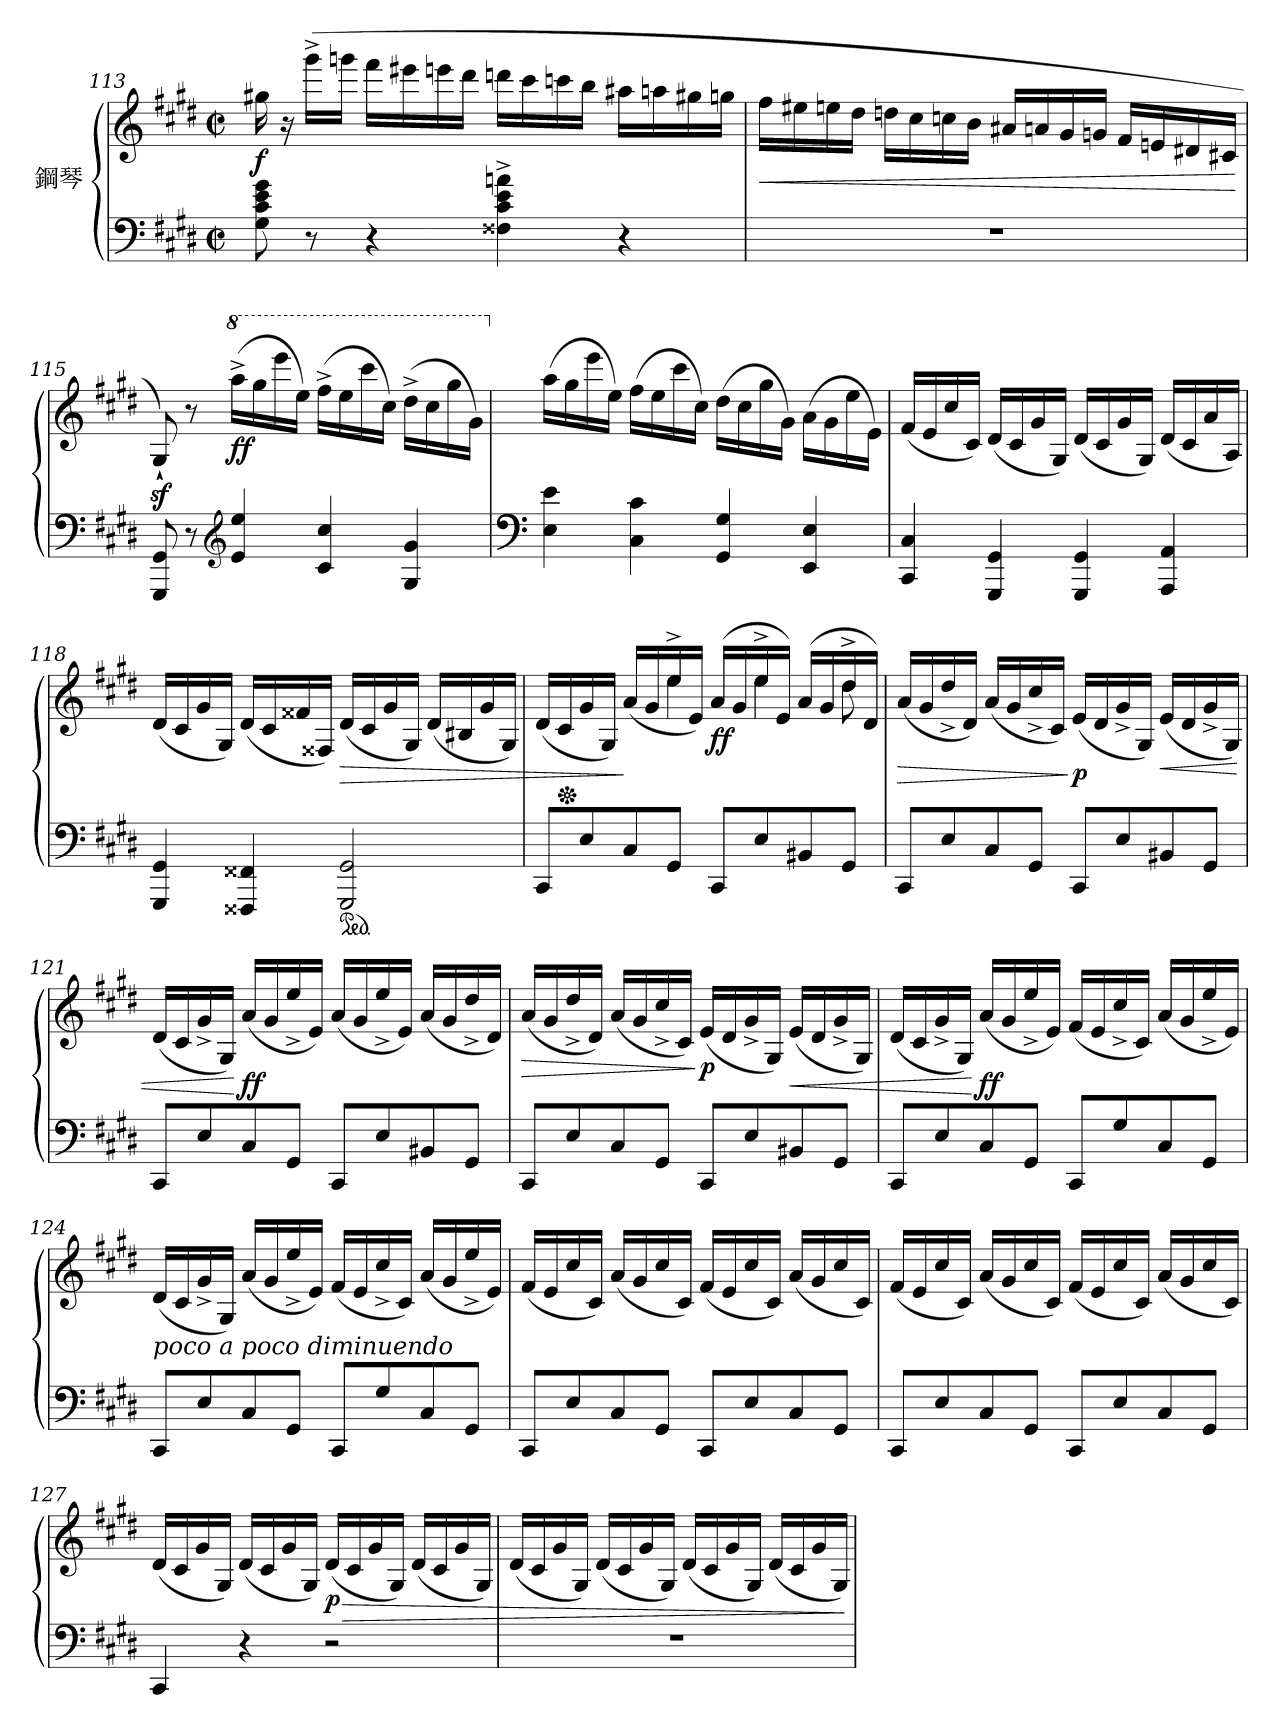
**kern	**kern	**dynam
*part1	*part1	*part1
*staff2	*staff1	*staff1/2
*I"鋼琴	*	*
*clefF4	*clefG2	*
*k[f#c#g#d#]	*k[f#c#g#d#]	*
*M2/2	*M2/2	*
*met(c|)	*met(c|)	*
=113	=113	=113
!	!	!LO:DY:a=2
8G#\ 8c#\ 8e\ 8g#\	16gg#X\	f
.	16r	.
8r	(>16ggg#^\LL	.
.	16gggn\JJ	.
4r	16fff#\LL	.
.	16eee#X\	.
.	16eeen\	.
.	16ddd#\JJ	.
4F##X\^ 4c#\^ 4e\^ 4an\^	16dddn\LL	.
.	16ccc#\	.
.	16cccn\	.
.	16bb\JJ	.
4r	16aa#X\LL	.
.	16aan\	.
.	16gg#X\	.
.	16ggn\JJ	.
=114	=114	=114
!	!	!LO:HP:b
1r	16ff#\LL	<
.	16ee#X\	.
.	16een\	.
.	16dd#\JJ	.
.	16ddn\LL	.
.	16cc#\	.
.	16ccn\	.
.	16b\JJ	.
.	16a#X/LL	.
.	16an/	.
.	16g#/	.
.	16gn/JJ	.
.	16f#/LL	.
.	16en/	.
.	16d#X/	.
.	16c#X/JJ	.
.	.	[
!!LO:PB:g=z
=115	=115	=115
8GGG#/ 8GG#/	8G#z<`/)	.
8r	8r	.
*clefG2	*	*
*	*8va	*
!	!	!LO:DY:b
4e/ 4ee/	(>16aaa^\LL	ff
.	16ggg#\	.
.	16eeee\	.
.	16eee\JJ)	.
4c#/ 4cc#/	(>16fff#^\LL	.
.	16eee\	.
.	16cccc#\	.
.	16ccc#\JJ)	.
4G#/ 4g#/	(>16ddd#^\LL	.
.	16ccc#\	.
.	16ggg#\	.
.	16gg#\JJ)	.
=116	=116	=116
*clefF4	*	*
*	*X8va	*
4E\ 4e\	(>16aa\LL	.
.	16gg#\	.
.	16eee\	.
.	16ee\JJ)	.
4C#\ 4c#\	(>16ff#\LL	.
.	16ee\	.
.	16ccc#\	.
.	16cc#\JJ)	.
4GG#/ 4G#/	(>16dd#\LL	.
.	16cc#\	.
.	16gg#\	.
.	16g#\JJ)	.
4EE/ 4E/	(>16a\LL	.
.	16g#\	.
.	16ee\	.
.	16e\JJ)	.
=117	=117	=117
4CC#/ 4C#/	(<16f#/LL	.
.	16e/	.
.	16cc#/	.
.	16c#/JJ)	.
4GGG#/ 4GG#/	(<16d#/LL	.
.	16c#/	.
.	16g#/	.
.	16G#/JJ)	.
4GGG#/ 4GG#/	(<16d#/LL	.
.	16c#/	.
.	16g#/	.
.	16G#/JJ)	.
4AAA/ 4AA/	(<16d#/LL	.
.	16c#/	.
.	16a/	.
.	16A/JJ)	.
!!LO:LB:g=z
=118	=118	=118
4GGG#/ 4GG#/	(<16d#/LL	.
.	16c#/	.
.	16g#/	.
.	16G#/JJ)	.
4FFF##X/ 4FF##X/	(<16d#/LL	.
.	16c#/	.
.	16f##X/	.
.	16F##X/JJ)	.
*ped	*	*
!	!	!LO:HP:b
2GGG#/ 2GG#/	(<16d#/LL	>
.	16c#/	.
.	16g#/	.
.	16G#/JJ)	.
.	(<16d#/LL	.
.	16B#X/	.
.	16g#/	.
.	16G#/JJ)	.
=119	=119	=119
*	*^	*
8CC#/L	(<16d#/LL	4.ryy	.
*	*Xped	*	*
.	16c#/	.	.
8E/	16g#/	.	.
.	16G#/JJ)	.	.
8C#/	(<16a/LL	.	]
.	16g#/	.	.
8GG#/J	16ee^/	4ee\	.
.	16e/JJ)	.	.
!	!	!	!LO:DY:b
8CC#/L	(<16a/LL	.	ff
.	16g#/	.	.
8E/	16ee^/	4ee\	.
.	16e/JJ)	.	.
8BB#X/	(<16a/LL	.	.
.	16g#/	.	.
8GG#/J	16dd#^/	8dd#\	.
.	16d#/JJ)	.	.
*	*v	*v	*
=120	=120	=120
!	!	!LO:HP:b
8CC#/L	(<16a/LL	>
.	16g#/	.
8E/	16dd#^/	.
.	16d#/JJ)	.
8C#/	(<16a/LL	.
.	16g#/	.
8GG#/J	16cc#^/	.
.	16c#/JJ)	.
!	!	!LO:DY:n=1:b
8CC#/L	(<16e/LL	] p
.	16d#/	.
8E/	16g#^/	.
.	16G#/JJ)	.
!	!	!LO:HP:b
8BB#X/	(<16e/LL	<
.	16d#/	.
8GG#/J	16g#^/	.
.	16G#/JJ)	.
!!LO:LB:g=z
=121	=121	=121
8CC#/L	(<16d#/LL	.
.	16c#/	.
8E/	16g#^/	.
.	16G#/JJ)	.
!	!	!LO:DY:n=1:b
8C#/	(<16a/LL	[ ff
.	16g#/	.
8GG#/J	16ee^/	.
.	16e/JJ)	.
8CC#/L	(<16a/LL	.
.	16g#/	.
8E/	16ee^/	.
.	16e/JJ)	.
8BB#X/	(<16a/LL	.
.	16g#/	.
8GG#/J	16dd#^/	.
.	16d#/JJ)	.
=122	=122	=122
!	!	!LO:HP:b
8CC#/L	(<16a/LL	>
.	16g#/	.
8E/	16dd#^/	.
.	16d#/JJ)	.
8C#/	(<16a/LL	.
.	16g#/	.
8GG#/J	16cc#^/	.
.	16c#/JJ)	.
!	!	!LO:DY:n=1:b
8CC#/L	(<16e/LL	] p
.	16d#/	.
8E/	16g#^/	.
.	16G#/JJ)	.
!	!	!LO:HP:b
8BB#X/	(<16e/LL	<
.	16d#/	.
8GG#/J	16g#^/	.
.	16G#/JJ)	.
=123	=123	=123
8CC#/L	(<16d#/LL	.
.	16c#/	.
8E/	16g#^/	.
.	16G#/JJ)	.
!	!	!LO:DY:n=1:b
8C#/	(<16a/LL	[ ff
.	16g#/	.
8GG#/J	16ee^/	.
.	16e/JJ)	.
8CC#/L	(<16f#/LL	.
.	16e/	.
8G#/	16cc#^/	.
.	16c#/JJ)	.
8C#/	(<16a/LL	.
.	16g#/	.
8GG#/J	16ee^/	.
.	16e/JJ)	.
!!LO:LB:g=z
=124	=124	=124
!	!LO:TX:b:i:t=poco a poco diminuendo	!
8CC#/L	(<16d#/LL	.
.	16c#/	.
8E/	16g#^/	.
.	16G#/JJ)	.
8C#/	(<16a/LL	.
.	16g#/	.
8GG#/J	16ee^/	.
.	16e/JJ)	.
8CC#/L	(<16f#/LL	.
.	16e/	.
8G#/	16cc#^/	.
.	16c#/JJ)	.
8C#/	(<16a/LL	.
.	16g#/	.
8GG#/J	16ee^/	.
.	16e/JJ)	.
=125	=125	=125
8CC#/L	(<16f#/LL	.
.	16e/	.
8E/	16cc#/	.
.	16c#/JJ)	.
8C#/	(<16a/LL	.
.	16g#/	.
8GG#/J	16cc#/	.
.	16c#/JJ)	.
8CC#/L	(<16f#/LL	.
.	16e/	.
8E/	16cc#/	.
.	16c#/JJ)	.
8C#/	(<16a/LL	.
.	16g#/	.
8GG#/J	16cc#/	.
.	16c#/JJ)	.
=126	=126	=126
8CC#/L	(<16f#/LL	.
.	16e/	.
8E/	16cc#/	.
.	16c#/JJ)	.
8C#/	(<16a/LL	.
.	16g#/	.
8GG#/J	16cc#/	.
.	16c#/JJ)	.
8CC#/L	(<16f#/LL	.
.	16e/	.
8E/	16cc#/	.
.	16c#/JJ)	.
8C#/	(<16a/LL	.
.	16g#/	.
8GG#/J	16cc#/	.
.	16c#/JJ)	.
!!LO:LB:g=z
=127	=127	=127
4CC#/	(<16d#/LL	.
.	16c#/	.
.	16g#/	.
.	16G#/JJ)	.
4r	(<16d#/LL	.
.	16c#/	.
.	16g#/	.
.	16G#/JJ)	.
!	!	!LO:HP:b
!	!	!LO:DY:n=1:b
2r	(<16d#/LL	> p
.	16c#/	.
.	16g#/	.
.	16G#/JJ)	.
.	(<16d#/LL	.
.	16c#/	.
.	16g#/	.
.	16G#/JJ)	.
=128	=128	=128
1r	(<16d#/LL	.
.	16c#/	.
.	16g#/	.
.	16G#/JJ)	.
.	(<16d#/LL	.
.	16c#/	.
.	16g#/	.
.	16G#/JJ)	.
.	(<16d#/LL	.
.	16c#/	.
.	16g#/	.
.	16G#/JJ)	.
.	(<16d#/LL	.
.	16c#/	.
.	16g#/	.
.	16G#/JJ)	.
.	.	]
=	=	=
*-	*-	*-
